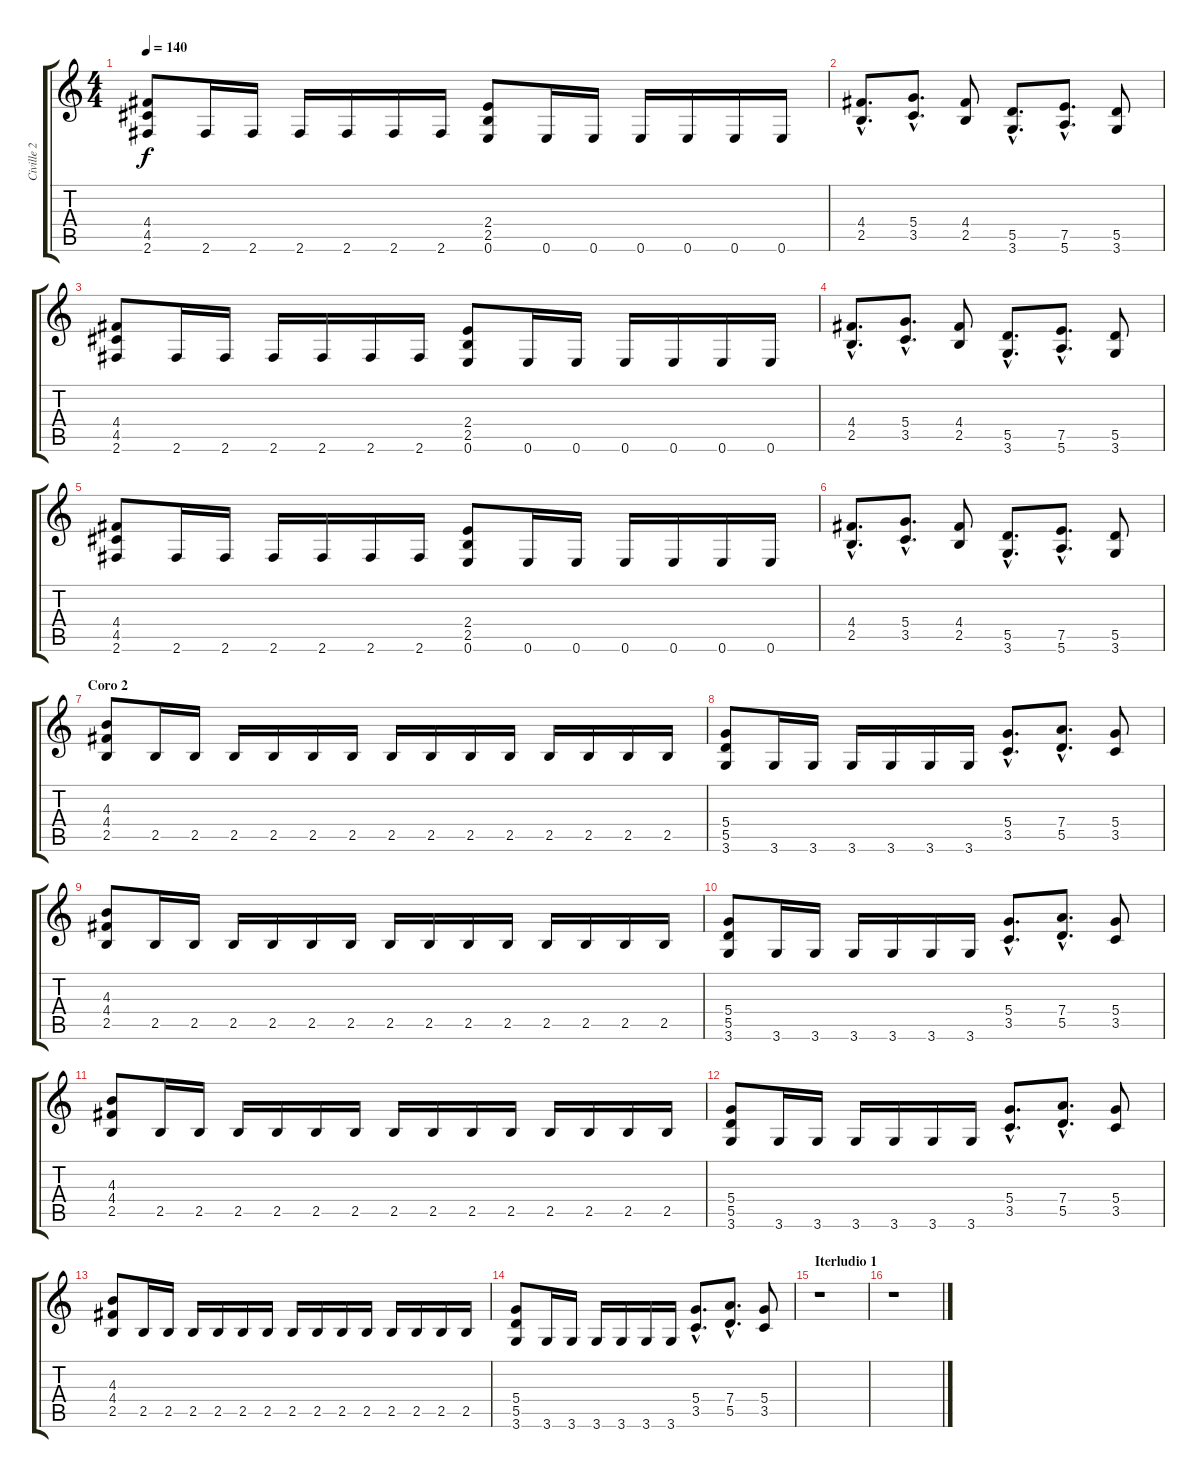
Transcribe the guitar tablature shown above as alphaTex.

\track ("Civille 2" "Civille 2") {instrument distortionguitar}
\staff {score tabs}
\tuning (E4 B3 G3 D3 A2 E2) {hide}
\ts (4 4)
\tempo 140
\clef g2
\ks c
(4.4 4.5 2.6).8{dy f} 2.6.16 2.6.16 2.6.16 2.6.16 2.6.16 2.6.16 (2.4 2.5 0.6).8 0.6.16 0.6.16 0.6.16 0.6.16 0.6.16 0.6.16 |
(4.4{hac} 2.5{hac}).8{d} (5.4{hac} 3.5{hac}).8{d} (4.4 2.5).8 (5.5{hac} 3.6{hac}).8{d} (7.5{hac} 5.6{hac}).8{d} (5.5 3.6).8 |
(4.4 4.5 2.6).8 2.6.16 2.6.16 2.6.16 2.6.16 2.6.16 2.6.16 (2.4 2.5 0.6).8 0.6.16 0.6.16 0.6.16 0.6.16 0.6.16 0.6.16 |
(4.4{hac} 2.5{hac}).8{d} (5.4{hac} 3.5{hac}).8{d} (4.4 2.5).8 (5.5{hac} 3.6{hac}).8{d} (7.5{hac} 5.6{hac}).8{d} (5.5 3.6).8 |
(4.4 4.5 2.6).8 2.6.16 2.6.16 2.6.16 2.6.16 2.6.16 2.6.16 (2.4 2.5 0.6).8 0.6.16 0.6.16 0.6.16 0.6.16 0.6.16 0.6.16 |
(4.4{hac} 2.5{hac}).8{d} (5.4{hac} 3.5{hac}).8{d} (4.4 2.5).8 (5.5{hac} 3.6{hac}).8{d} (7.5{hac} 5.6{hac}).8{d} (5.5 3.6).8 |
\section ("" "Coro 2")
(4.3 4.4 2.5).8 2.5.16 2.5.16 2.5.16 2.5.16 2.5.16 2.5.16 2.5.16 2.5.16 2.5.16 2.5.16 2.5.16 2.5.16 2.5.16 2.5.16 |
(5.4 5.5 3.6).8 3.6.16 3.6.16 3.6.16 3.6.16 3.6.16 3.6.16 (5.4{hac} 3.5{hac}).8{d} (7.4{hac} 5.5{hac}).8{d} (5.4 3.5).8 |
(4.3 4.4 2.5).8 2.5.16 2.5.16 2.5.16 2.5.16 2.5.16 2.5.16 2.5.16 2.5.16 2.5.16 2.5.16 2.5.16 2.5.16 2.5.16 2.5.16 |
(5.4 5.5 3.6).8 3.6.16 3.6.16 3.6.16 3.6.16 3.6.16 3.6.16 (5.4{hac} 3.5{hac}).8{d} (7.4{hac} 5.5{hac}).8{d} (5.4 3.5).8 |
(4.3 4.4 2.5).8 2.5.16 2.5.16 2.5.16 2.5.16 2.5.16 2.5.16 2.5.16 2.5.16 2.5.16 2.5.16 2.5.16 2.5.16 2.5.16 2.5.16 |
(5.4 5.5 3.6).8 3.6.16 3.6.16 3.6.16 3.6.16 3.6.16 3.6.16 (5.4{hac} 3.5{hac}).8{d} (7.4{hac} 5.5{hac}).8{d} (5.4 3.5).8 |
(4.3 4.4 2.5).8 2.5.16 2.5.16 2.5.16 2.5.16 2.5.16 2.5.16 2.5.16 2.5.16 2.5.16 2.5.16 2.5.16 2.5.16 2.5.16 2.5.16 |
(5.4 5.5 3.6).8 3.6.16 3.6.16 3.6.16 3.6.16 3.6.16 3.6.16 (5.4{hac} 3.5{hac}).8{d} (7.4{hac} 5.5{hac}).8{d} (5.4 3.5).8 |
\section ("" "Iterludio 1")
r.1 |
r.1
